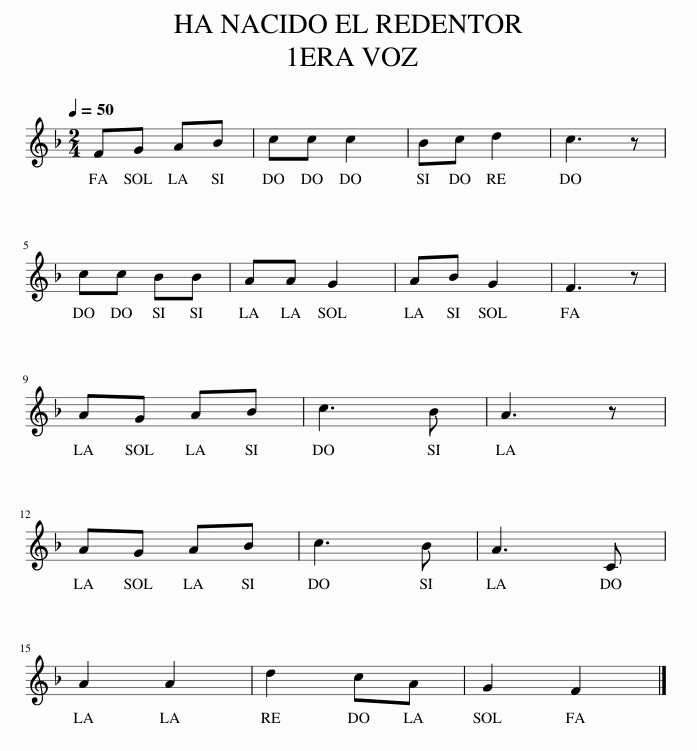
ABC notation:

X:1
L:1/8
Q:1/4=50
M:2/4
I:linebreak $
K:F
V:1 treble
V:1
 FG AB | cc c2 | Bc d2 | c3 z |$ cc BB | %5
 AA G2 | AB G2 | F3 z |$ AG AB | c3 B | %10
 A3 z |$ AG AB | c3 B | A3 C |$ A2 A2 | %15
 d2 cA | G2 F2 |] %17
